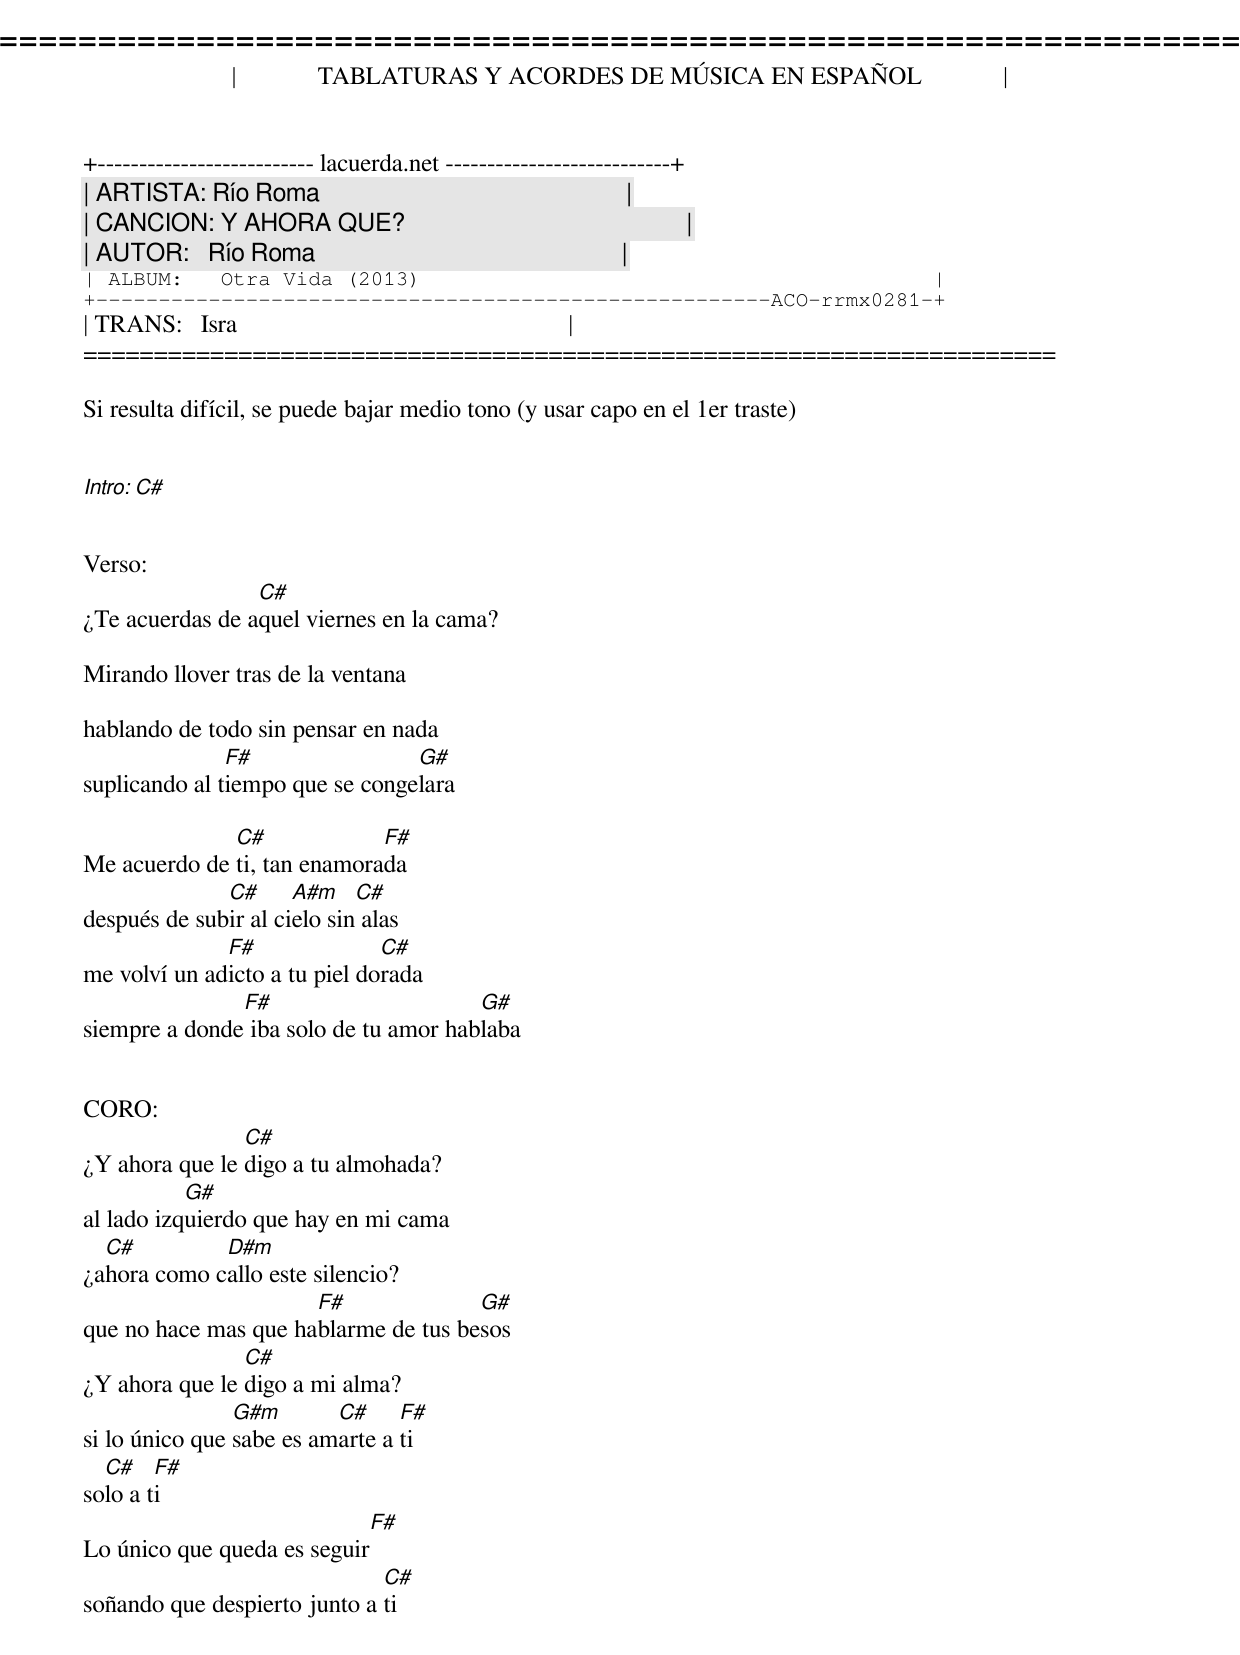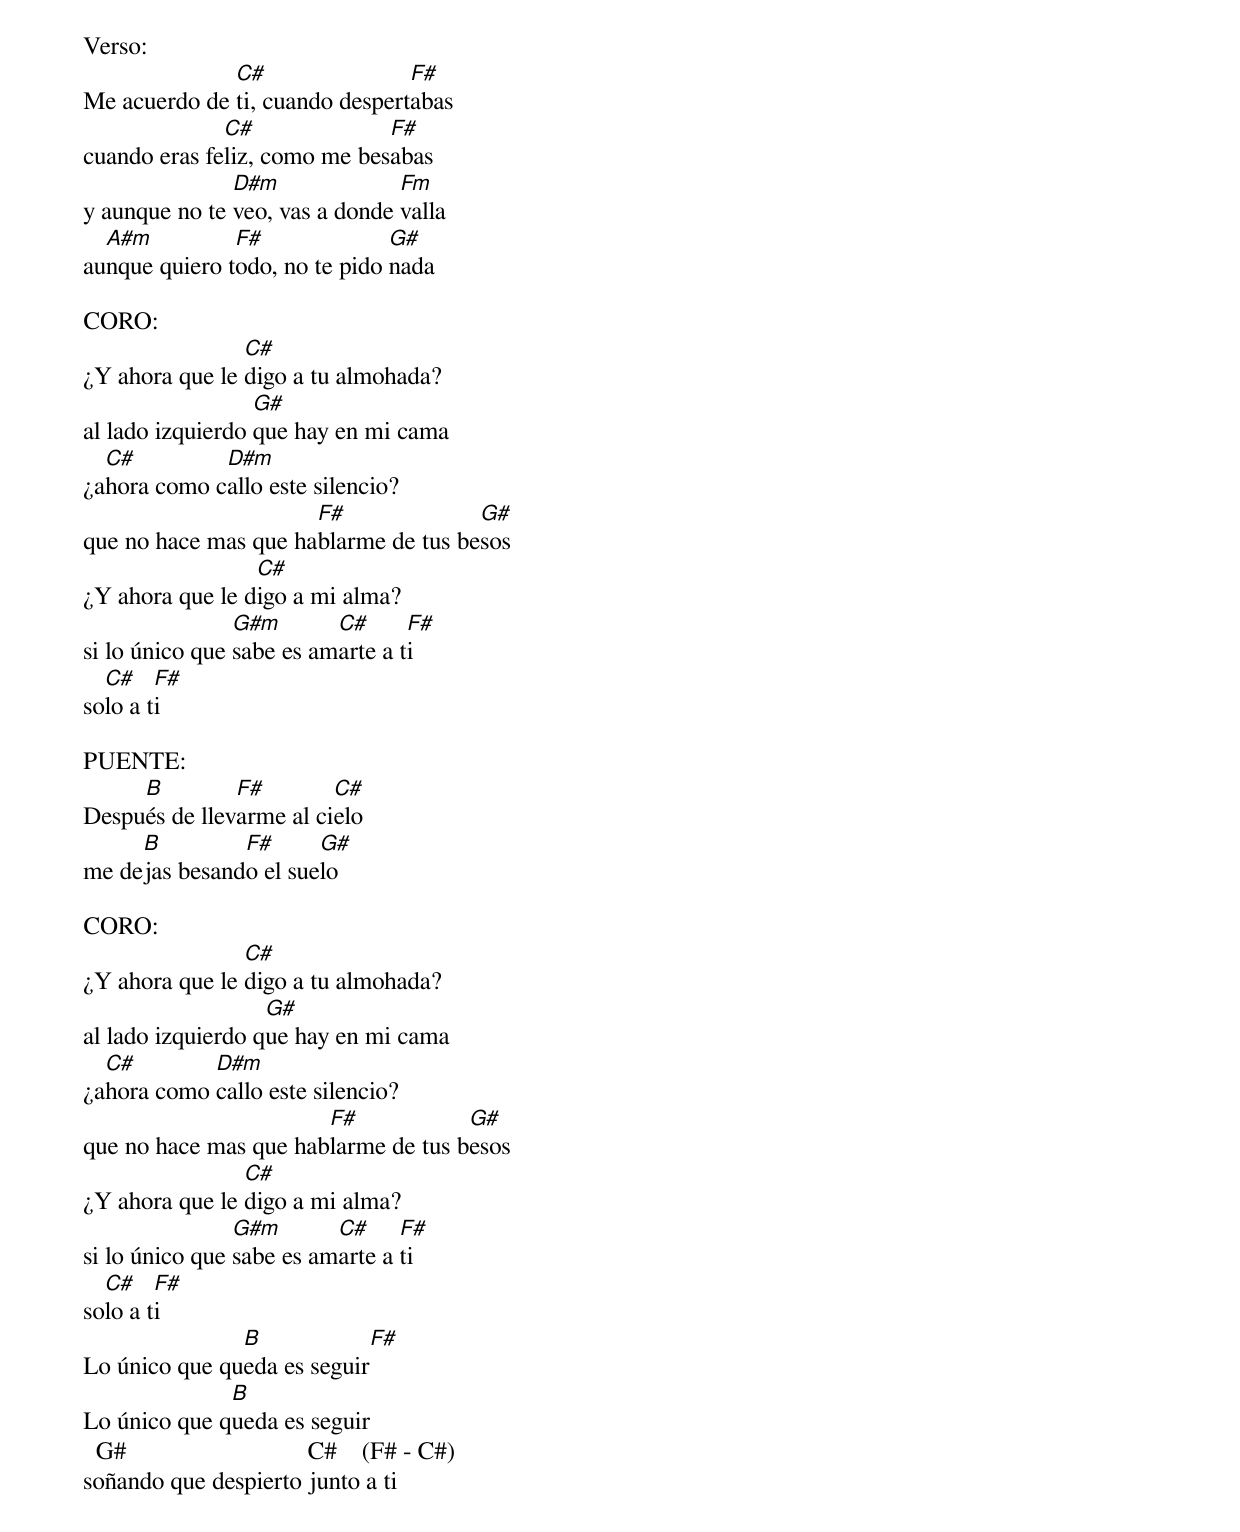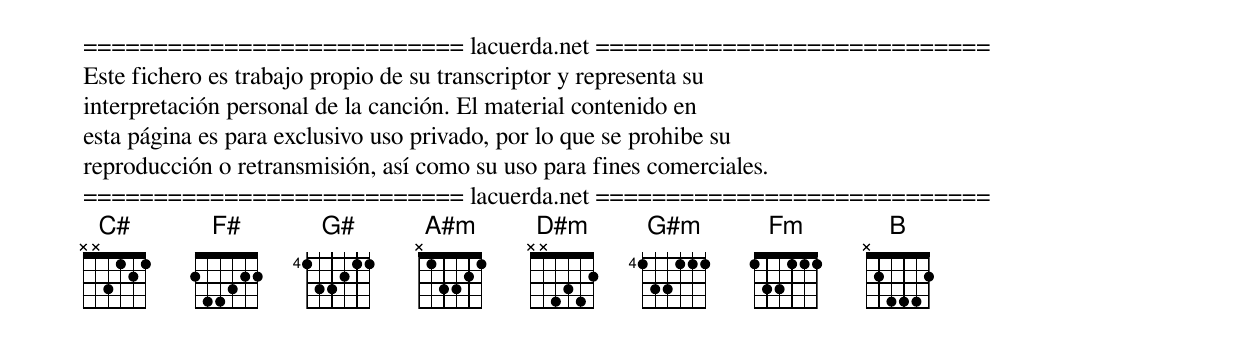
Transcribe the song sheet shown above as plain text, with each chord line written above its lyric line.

=====================================================================
|             TABLATURAS Y ACORDES DE MÚSICA EN ESPAÑOL             |
+-------------------------- lacuerda.net ---------------------------+
| ARTISTA: Río Roma                                                 |
| CANCION: Y AHORA QUE?                                             |
| AUTOR:   Río Roma                                                 |
| ALBUM:   Otra Vida (2013)                                         |
+------------------------------------------------------ACO-rrmx0281-+
| TRANS:   Isra                                                     |
=====================================================================

Si resulta difícil, se puede bajar medio tono (y usar capo en el 1er traste)


Intro: C#


Verso:
                 C#
¿Te acuerdas de aquel viernes en la cama?

Mirando llover tras de la ventana

hablando de todo sin pensar en nada
               F#                G#
suplicando al tiempo que se congelara

              C#             F#
Me acuerdo de ti, tan enamorada
              C#      A#m    C#
después de subir al cielo sin alas
              F#               C#
me volví un adicto a tu piel dorada
               F#                      G#
siempre a donde iba solo de tu amor hablaba


CORO:
                C#
¿Y ahora que le digo a tu almohada?
           G#
al lado izquierdo que hay en mi cama
  C#         D#m
¿ahora como callo este silencio?
                      F#              G#
que no hace mas que hablarme de tus besos
                C#
¿Y ahora que le digo a mi alma?
                G#m       C#     F#
si lo único que sabe es amarte a ti
  C#    F#
solo a ti
                             F#
Lo único que queda es seguir
                              C#
soñando que despierto junto a ti


Verso:
              C#                F#
Me acuerdo de ti, cuando despertabas
              C#              F#
cuando eras feliz, como me besabas
               D#m              Fm
y aunque no te veo, vas a donde valla
  A#m          F#              G#
aunque quiero todo, no te pido nada

CORO:
                C#
¿Y ahora que le digo a tu almohada?
                  G#
al lado izquierdo que hay en mi cama
  C#         D#m
¿ahora como callo este silencio?
                      F#              G#
que no hace mas que hablarme de tus besos
                 C#
¿Y ahora que le digo a mi alma?
                G#m       C#      F#
si lo único que sabe es amarte a ti
  C#    F#
solo a ti

PUENTE:
     B         F#        C#
Después de llevarme al cielo
     B         F#      G#
me dejas besando el suelo

CORO:
                C#
¿Y ahora que le digo a tu almohada?
                   G#
al lado izquierdo que hay en mi cama
  C#        D#m
¿ahora como callo este silencio?
                       F#            G#
que no hace mas que hablarme de tus besos
                C#
¿Y ahora que le digo a mi alma?
                G#m       C#     F#
si lo único que sabe es amarte a ti
  C#    F#
solo a ti
               B            F#
Lo único que queda es seguir
              B
Lo único que queda es seguir
  G#                             C#    (F# - C#)
soñando que despierto junto a ti


=========================== lacuerda.net ============================
Este fichero es trabajo propio de su transcriptor y representa su
interpretación personal de la canción. El material contenido en
esta página es para exclusivo uso privado, por lo que se prohibe su
reproducción o retransmisión, así como su uso para fines comerciales.
=========================== lacuerda.net ============================
